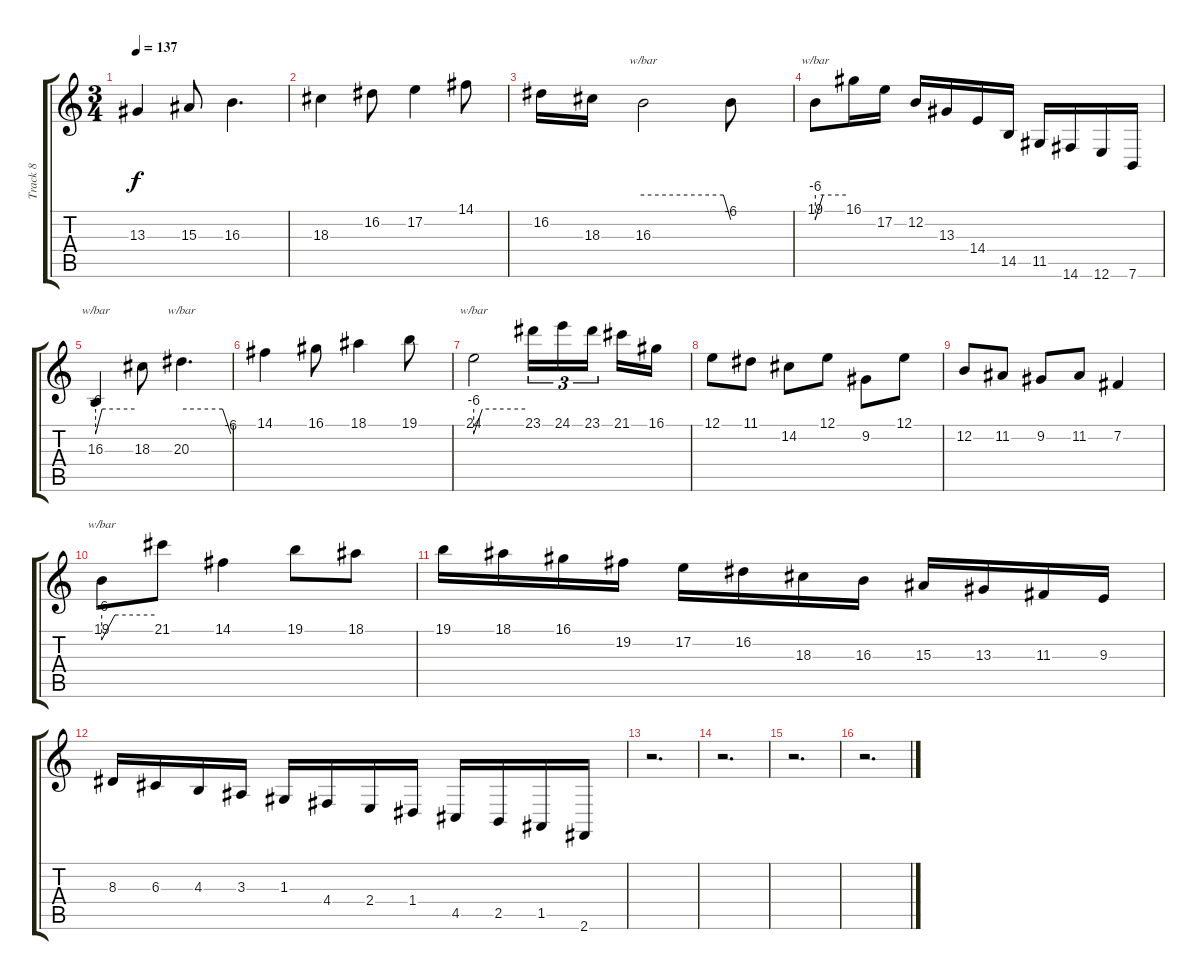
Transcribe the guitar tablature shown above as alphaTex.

\track ("Track 8" "Track 8") {instrument lead1square}
\staff {score tabs}
\tuning (E4 B3 G3 D3 A2 E2) {hide}
\ts (3 4)
\tempo 137
\clef g2
\ks c
13.3.4{dy f} 15.3.8 16.3.4{d} |
18.3.4 16.2.8 17.2.4 14.1.8 |
16.2.16 18.3.16 16.3.2{tbe (custom default 0 0 55 0 60 -24)} 16.3{t}.8 |
19.1.8{tbe (custom default 0 -24 15 0 60 0)} 16.1.16 17.2.16 12.2.16 13.3.16 14.4.16 14.5.16 11.5.16 14.6.16 12.6.16 7.6.16 |
16.3.4{tbe (custom default 0 -24 10 0 60 0)} 18.3.8 20.3.4{d tbe (custom default 0 0 50 0 60 -24)} |
14.1.4 16.1.8 18.1.4 19.1.8 |
24.1.2{tbe (custom default 0 -24 10 0 60 0)} 23.1.16{tu (3 2)} 24.1.16{tu (3 2)} 23.1.16{tu (3 2)} 21.1.16 16.1.16 |
12.1.8 11.1.8 14.2.8 12.1.8 9.2.8 12.1.8 |
12.2.8 11.2.8 9.2.8 11.2.8 7.2.4 |
19.1.8{tbe (custom default 0 -24 15 0 60 0)} 21.1.8 14.1.4 19.1.8 18.1.8 |
19.1.16 18.1.16 16.1.16 19.2.16 17.2.16 16.2.16 18.3.16 16.3.16 15.3.16 13.3.16 11.3.16 9.3.16 |
8.3.16 6.3.16 4.3.16 3.3.16 1.3.16 4.4.16 2.4.16 1.4.16 4.5.16 2.5.16 1.5.16 2.6.16 |
r.2{d} |
r.2{d} |
r.2{d} |
r.2{d}
